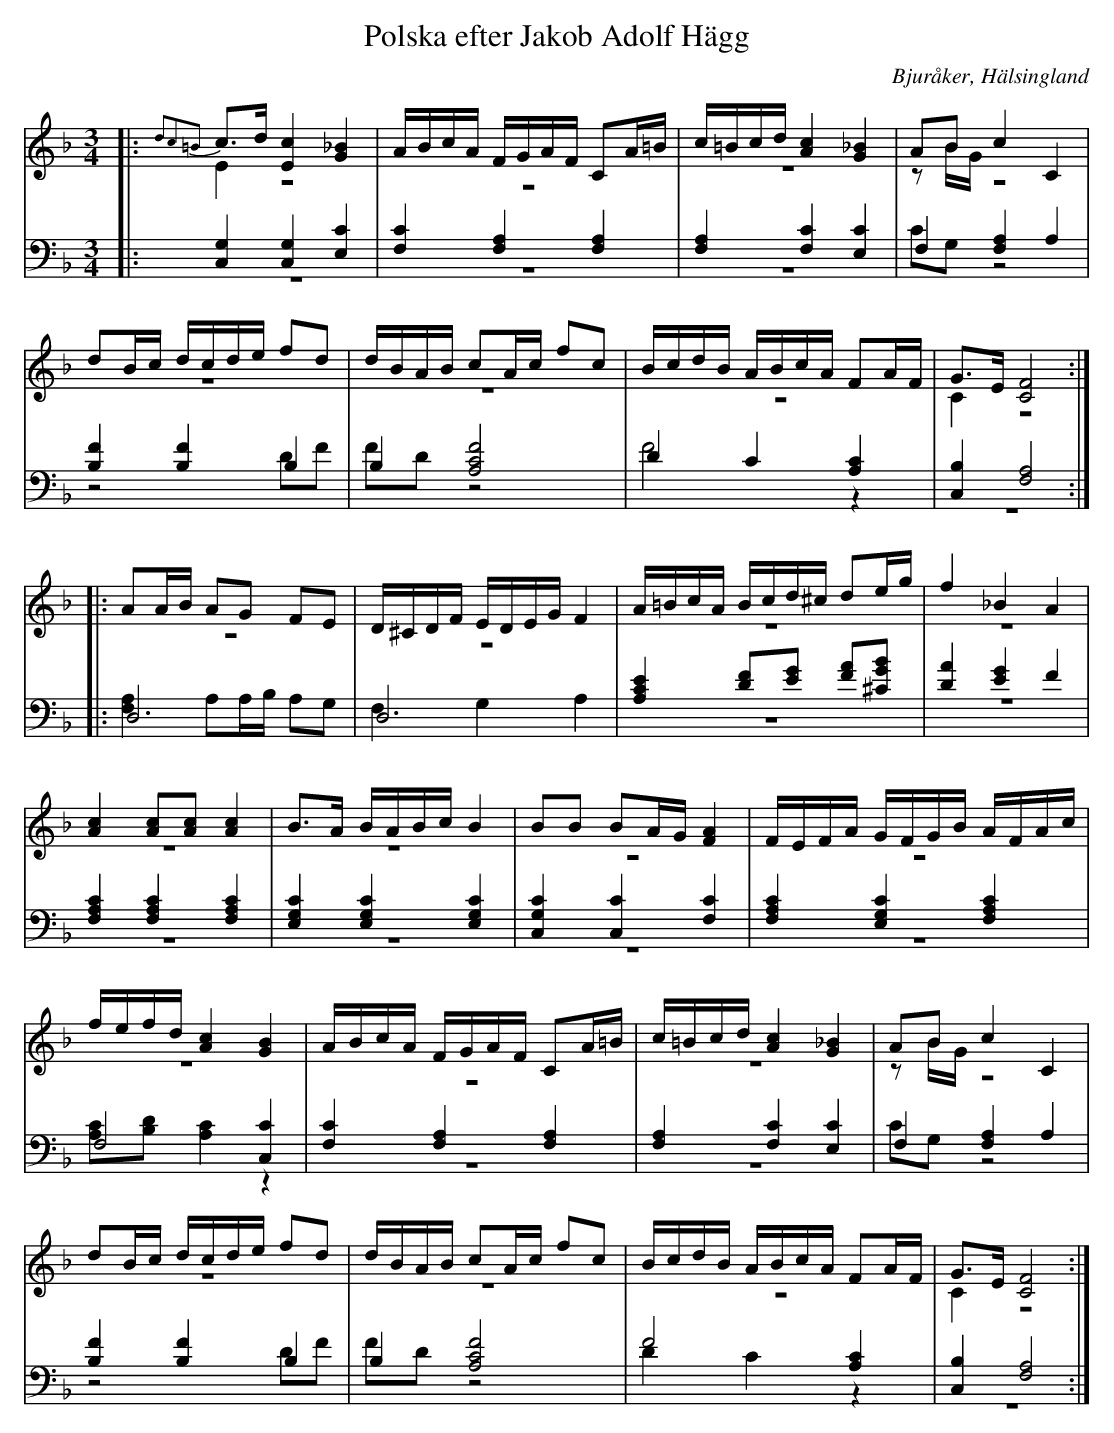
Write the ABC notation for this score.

X:1
T: Polska efter Jakob Adolf Hägg
O: Bjuråker, Hälsingland
M: 3/4
L: 1/16
K: F
V:1
V:2 merge
V:3
V:4 merge
V:1
|: {d2c2=B2}c2>d2 [E4c4] [G4_B4]|ABcA FGAF C2A=B|c=Bcd [A4c4] [G4_B4]|A2B2 c4 C4 |
d2Bc dcde f2d2|dBAB c2Ac f2c2|BcdB ABcA F2AF|G2>E2 [C8F8]:|
|:A2AB A2G2 F2E2|D^CDF EDEG F4|A=BcA Bcd^c d2eg|f4 _B4 A4 |
[A4c4] [A2c2][A2c2] [A4c4]|B2>A2 BABc B4|B2B2 B2AG [F4A4]|FEFA GFGB AFAc|
fefd [A4c4] [G4B4]|ABcA FGAF C2A=B|c=Bcd [A4c4] [G4_B4]|A2B2 c4 C4 |
d2Bc dcde f2d2|dBAB c2Ac f2c2|BcdB ABcA F2AF|G2>E2 [C8F8]:|
V:2
|:E4 z8|z12|z12|z2BG z8 |
z12|z12|z12|C4 z8:|
|:z12|z12|z12|z12 |
z12|z12|z12|z12|
z12|z12|z12|z2BG z8 |
z12|z12|z12|C4 z8:|
V:3 clef=bass
|: [C,4G,4] [C,4G,4] [E,4C4]|[F,4C4] [F,4A,4] [F,4A,4]|[F,4A,4] [F,4C4] [E,4C4]| F,4 [F,4A,4] A,4|
[B,4F4] [B,4F4] B,4|B,4 [A,8C8F8]|D4 C4 [A,4C4]|[C,4B,4] [F,8A,8]:|
|:D,12|D,12|[A,4C4E4] [D2F2][E2G2] [F2A2][^C2G2B2]|
[D4A4] [E4G4] F4|[F,4A,4C4] [F,4A,4C4] [F,4A,4C4]|[E,4G,4C4] [E,4G,4C4] [E,4G,4C4]|[C,4G,4C4] [C,4C4] [F,4C4]|
[F,4A,4C4] [E,4G,4C4] [F,4A,4C4]|F,8 [C,4C4]|[F,4C4] [F,4A,4] [F,4A,4]|[F,4A,4] [F,4C4] [E,4C4]|
F,4 [F,4A,4] A,4|[B,4F4] [B,4F4] B,4|B,4 [A,8C8F8]|F8  [A,4C4]|[C,4B,4] [F,8A,8]:|
V:4 clef=bass
|:z12|z12|z12|C2G,2 z8 |
z8 D2F2|F2D2 z8|F8 z4|z12:|
|:[F,4A,4] A,2A,B, A,2G,2|F,4 G,4 A,4|z12|z12 |
z12|z12|z12|z12|
[A,2C2][B,2D2] [A,4C4] z4|z12|z12|C2G,2 z8 |
z8 D2F2|F2D2 z8|D4 C4 z4|z12:|
